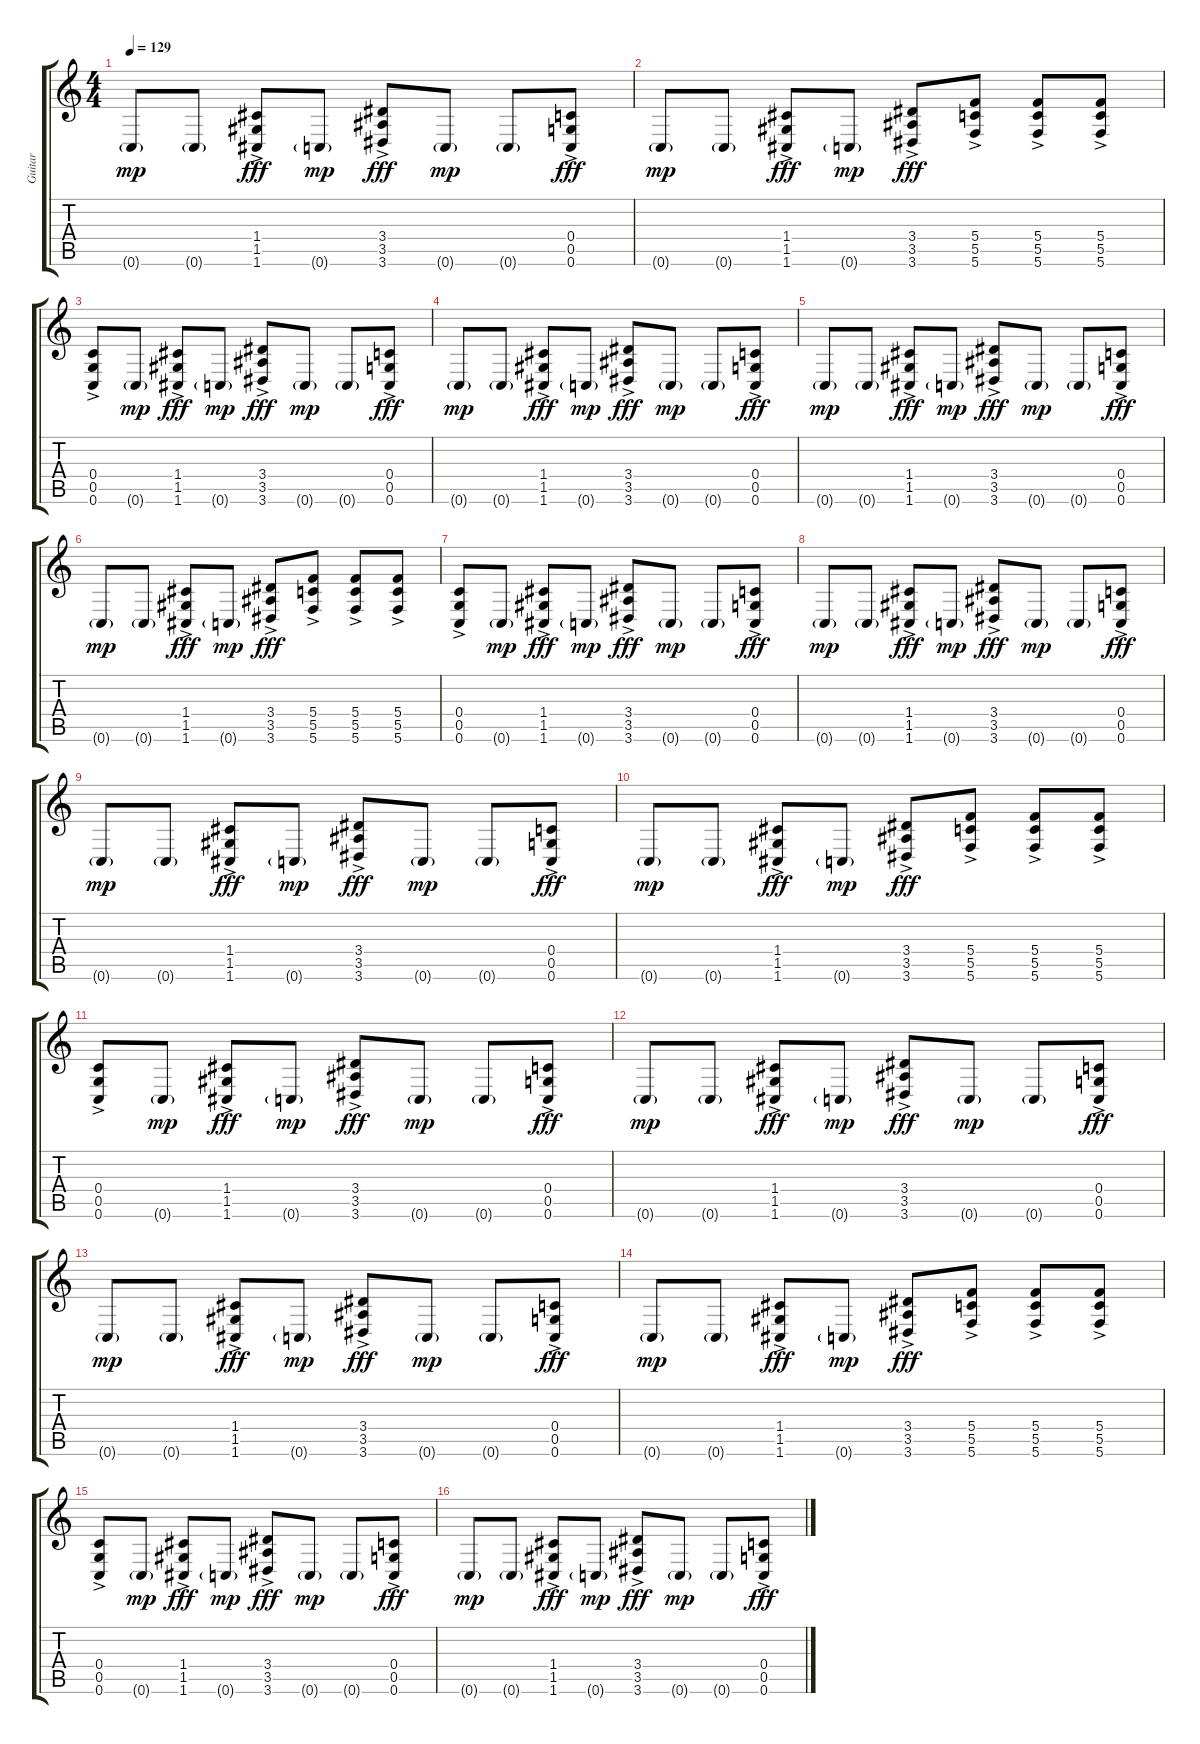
\track ("Guitar" "Guitar") {instrument acousticguitarsteel}
\staff {score tabs}
\tuning (D4 A3 F3 C3 G2 C2) {hide}
\ts (4 4)
\tempo 129
\clef g2
\ks c
0.6{g}.8{dy mp} 0.6{g}.8 (1.4{ac} 1.5 1.6).8{dy fff} 0.6{g}.8{dy mp} (3.4{ac} 3.5 3.6).8{dy fff} 0.6{g}.8{dy mp} 0.6{g}.8 (0.4{ac} 0.5 0.6).8{dy fff} |
0.6{g}.8{dy mp} 0.6{g}.8 (1.4{ac} 1.5 1.6).8{dy fff} 0.6{g}.8{dy mp} (3.4{ac} 3.5 3.6).8{dy fff} (5.4 5.5{ac} 5.6).8 (5.4 5.5{ac} 5.6).8 (5.4 5.5{ac} 5.6).8 |
(0.4{ac} 0.5 0.6).8{volume 10} 0.6{g}.8{dy mp} (1.4{ac} 1.5 1.6).8{dy fff} 0.6{g}.8{dy mp} (3.4{ac} 3.5 3.6).8{dy fff} 0.6{g}.8{dy mp} 0.6{g}.8 (0.4{ac} 0.5 0.6).8{dy fff} |
0.6{g}.8{dy mp} 0.6{g}.8 (1.4{ac} 1.5 1.6).8{dy fff} 0.6{g}.8{dy mp} (3.4{ac} 3.5 3.6).8{dy fff} 0.6{g}.8{dy mp} 0.6{g}.8 (0.4{ac} 0.5 0.6).8{dy fff} |
0.6{g}.8{dy mp} 0.6{g}.8 (1.4{ac} 1.5 1.6).8{dy fff} 0.6{g}.8{dy mp} (3.4{ac} 3.5 3.6).8{dy fff} 0.6{g}.8{dy mp} 0.6{g}.8 (0.4{ac} 0.5 0.6).8{dy fff} |
0.6{g}.8{dy mp} 0.6{g}.8 (1.4{ac} 1.5 1.6).8{dy fff} 0.6{g}.8{dy mp} (3.4{ac} 3.5 3.6).8{dy fff} (5.4 5.5{ac} 5.6).8 (5.4 5.5{ac} 5.6).8 (5.4 5.5{ac} 5.6).8 |
(0.4{ac} 0.5 0.6).8{volume 10} 0.6{g}.8{dy mp} (1.4{ac} 1.5 1.6).8{dy fff} 0.6{g}.8{dy mp} (3.4{ac} 3.5 3.6).8{dy fff} 0.6{g}.8{dy mp} 0.6{g}.8 (0.4{ac} 0.5 0.6).8{dy fff} |
0.6{g}.8{dy mp} 0.6{g}.8 (1.4{ac} 1.5 1.6).8{dy fff} 0.6{g}.8{dy mp} (3.4{ac} 3.5 3.6).8{dy fff} 0.6{g}.8{dy mp} 0.6{g}.8 (0.4{ac} 0.5 0.6).8{dy fff} |
0.6{g}.8{dy mp} 0.6{g}.8 (1.4{ac} 1.5 1.6).8{dy fff} 0.6{g}.8{dy mp} (3.4{ac} 3.5 3.6).8{dy fff} 0.6{g}.8{dy mp} 0.6{g}.8 (0.4{ac} 0.5 0.6).8{dy fff} |
0.6{g}.8{dy mp} 0.6{g}.8 (1.4{ac} 1.5 1.6).8{dy fff} 0.6{g}.8{dy mp} (3.4{ac} 3.5 3.6).8{dy fff} (5.4 5.5{ac} 5.6).8 (5.4 5.5{ac} 5.6).8 (5.4 5.5{ac} 5.6).8 |
(0.4{ac} 0.5 0.6).8{volume 10} 0.6{g}.8{dy mp} (1.4{ac} 1.5 1.6).8{dy fff} 0.6{g}.8{dy mp} (3.4{ac} 3.5 3.6).8{dy fff} 0.6{g}.8{dy mp} 0.6{g}.8 (0.4{ac} 0.5 0.6).8{dy fff} |
0.6{g}.8{dy mp} 0.6{g}.8 (1.4{ac} 1.5 1.6).8{dy fff} 0.6{g}.8{dy mp} (3.4{ac} 3.5 3.6).8{dy fff} 0.6{g}.8{dy mp} 0.6{g}.8 (0.4{ac} 0.5 0.6).8{dy fff} |
0.6{g}.8{dy mp} 0.6{g}.8 (1.4{ac} 1.5 1.6).8{dy fff} 0.6{g}.8{dy mp} (3.4{ac} 3.5 3.6).8{dy fff} 0.6{g}.8{dy mp} 0.6{g}.8 (0.4{ac} 0.5 0.6).8{dy fff} |
0.6{g}.8{dy mp} 0.6{g}.8 (1.4{ac} 1.5 1.6).8{dy fff} 0.6{g}.8{dy mp} (3.4{ac} 3.5 3.6).8{dy fff} (5.4 5.5{ac} 5.6).8 (5.4 5.5{ac} 5.6).8 (5.4 5.5{ac} 5.6).8 |
(0.4{ac} 0.5 0.6).8{volume 10} 0.6{g}.8{dy mp} (1.4{ac} 1.5 1.6).8{dy fff} 0.6{g}.8{dy mp} (3.4{ac} 3.5 3.6).8{dy fff} 0.6{g}.8{dy mp} 0.6{g}.8 (0.4{ac} 0.5 0.6).8{dy fff} |
0.6{g}.8{dy mp} 0.6{g}.8 (1.4{ac} 1.5 1.6).8{dy fff} 0.6{g}.8{dy mp} (3.4{ac} 3.5 3.6).8{dy fff} 0.6{g}.8{dy mp} 0.6{g}.8 (0.4{ac} 0.5 0.6).8{dy fff}
